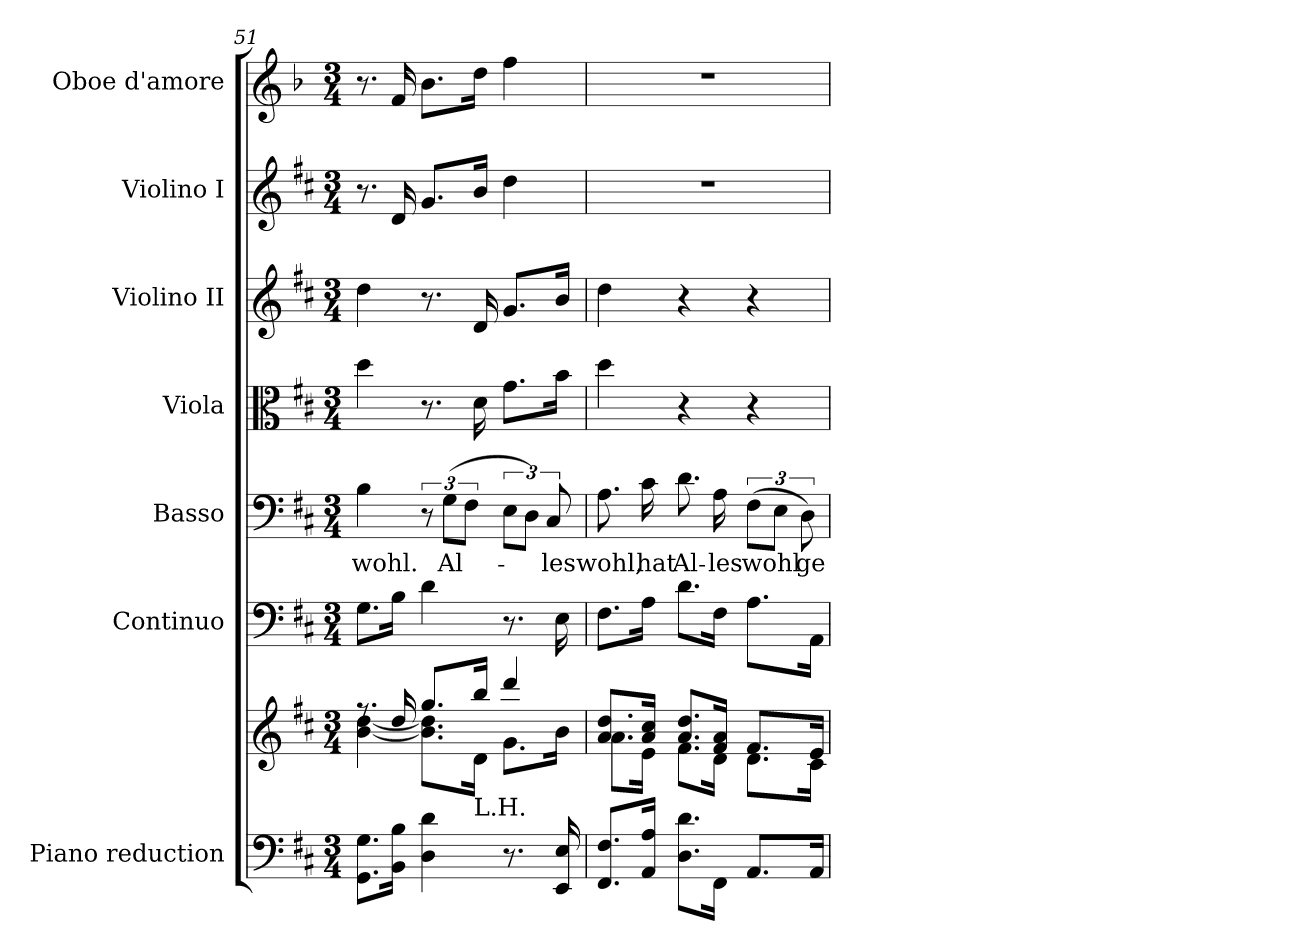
**kern	**kern	**kern	**kern	**text	**kern	**kern	**kern	**kern
*part7	*part7	*part6	*part5	*part5	*part4	*part3	*part2	*part1
*staff8	*staff7	*staff6	*staff5	*staff5	*staff4	*staff3	*staff2	*staff1
*I"Piano reduction	*	*I"Continuo	*I"Basso	*	*I"Viola	*I"Violino II	*I"Violino I	*I"Oboe d'amore
*I'Pno	*	*	*	*	*	*	*	*I'Ob
*clefF4	*clefG2	*clefF4	*clefF4	*	*clefC3	*clefG2	*clefG2	*clefG2
*	*	*	*	*	*	*	*	*ITrd2c3
*k[f#c#]	*k[f#c#]	*k[f#c#]	*k[f#c#]	*	*k[f#c#]	*k[f#c#]	*k[f#c#]	*k[f#c#]
*M3/4	*M3/4	*M3/4	*M3/4	*	*M3/4	*M3/4	*M3/4	*M3/4
=51	=51	=51	=51	=51	=51	=51	=51	=51
*	*^	*	*	*	*	*	*	*
!	!	!	!	!	!LO:LY:b	!	!	!	!
8.GG\ 8.G\L	8.rff	[4b\ [4dd\	8.G\L	4B\	wohl.	4dd\	4dd\	8.r	8.r
16BB\ 16B\Jk	16dd/	.	16B\Jk	.	.	.	.	16d/	16d/
4D\ 4d\	8.gg/L	8.b\] 8.dd\]L	4d\	12r	.	8.r	8.r	8.g/L	8.g\L
!	!	!	!	!	!LO:LY:b	!	!	!	!
.	.	.	.	(>12G\L	Al-	.	.	.	.
.	.	.	.	12F#\J	.	.	.	.	.
!	!LO:TX:b:t=L.H.	!	!	!	!	!	!	!	!
.	16bb/Jk	16d\Jk	.	.	.	16d\	16d/	16b/Jk	16b\Jk
8.r	4ddd/	8.g\L	8.r	12E\L	.	8.g\L	8.g/L	4dd\	4dd\
.	.	.	.	12D\J)	.	.	.	.	.
!	!	!	!	!	!LO:LY:b	!	!	!	!
.	.	.	.	12C#/	-les	.	.	.	.
16EE/ 16E/	.	16b\Jk	16E\	.	.	16b\Jk	16b/Jk	.	.
=52	=52	=52	=52	=52	=52	=52	=52	=52	=52
!	!	!	!	!	!LO:LY:b	!	!	!	!
8.FF#/ 8.F#/L	8.a/ 8.dd/L	8.a\L	8.F#\L	8.A\	wohl,	4dd\	4dd\	2.r	2.r
!	!	!	!	!	!LO:LY:b	!	!	!	!
16AA/ 16A/Jk	16a/ 16cc#/Jk	16e\Jk	16A\Jk	16c#\	hat	.	.	.	.
!	!	!	!	!	!LO:LY:b	!	!	!	!
8.D\ 8.d\L	8.a/ 8.dd/L	8.f#\L	8.d\L	8.d\	Al-	4r	4r	.	.
!	!	!	!	!	!LO:LY:b	!	!	!	!
16FF#\Jk	16f#/ 16a/Jk	16d\Jk	16F#\Jk	16A\	-les	.	.	.	.
!	!	!	!	!	!LO:LY:b	!	!	!	!
8.AA/L	8.f#/L	8.d\L	8.A\L	(>12F#\L	wohl	4r	4r	.	.
.	.	.	.	12E\J	.	.	.	.	.
!	!	!	!	!	!LO:LY:b	!	!	!	!
.	.	.	.	12D\)	ge-	.	.	.	.
16AA/Jk	16e/Jk	16c#\Jk	16AA\Jk	.	.	.	.	.	.
*	*v	*v	*	*	*	*	*	*	*
=	=	=	=	=	=	=	=	=
*-	*-	*-	*-	*-	*-	*-	*-	*-
